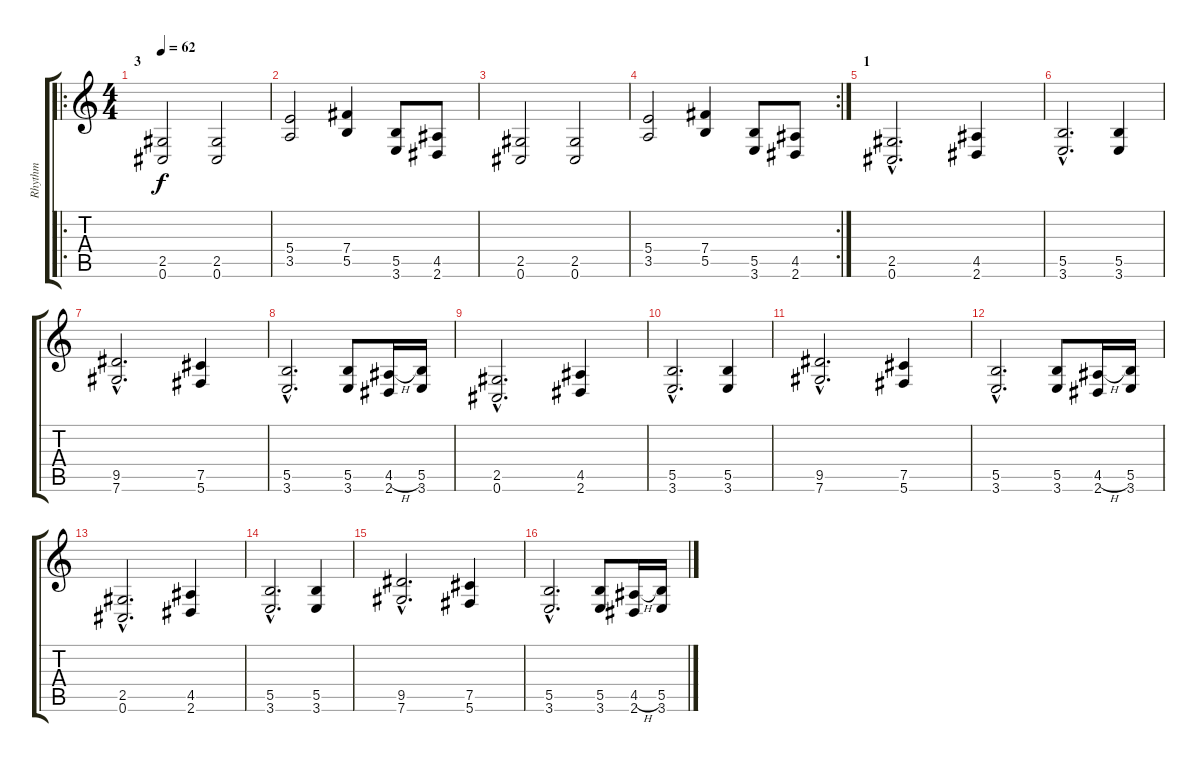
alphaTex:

\track ("Rhythm" "Rhythm") {instrument distortionguitar}
\staff {score tabs}
\tuning (Db4 Ab3 E3 B2 Gb2 Db2) {hide}
\ro
\ts (4 4)
\section ("" "3")
\tempo 62
\clef g2
\ks c
(2.5 0.6).2{dy f} (2.5 0.6).2 |
(5.4 3.5).2 (7.4 5.5).4 (5.5 3.6).8 (4.5 2.6).8 |
(2.5 0.6).2 (2.5 0.6).2 |
\rc 2
(5.4 3.5).2 (7.4 5.5).4 (5.5 3.6).8 (4.5 2.6).8 |
\section ("" "1")
(2.5{hac} 0.6{hac}).2{d} (4.5 2.6).4 |
(5.5{hac} 3.6{hac}).2{d} (5.5 3.6).4 |
(9.5{hac} 7.6{hac}).2{d} (7.5 5.6).4 |
(5.5{hac} 3.6{hac}).2{d} (5.5 3.6).8 (4.5{h} 2.6).16 (5.5 3.6).16 |
(2.5{hac} 0.6{hac}).2{d} (4.5 2.6).4 |
(5.5{hac} 3.6{hac}).2{d} (5.5 3.6).4 |
(9.5{hac} 7.6{hac}).2{d} (7.5 5.6).4 |
(5.5{hac} 3.6{hac}).2{d} (5.5 3.6).8 (4.5{h} 2.6).16 (5.5 3.6).16 |
(2.5{hac} 0.6{hac}).2{d} (4.5 2.6).4 |
(5.5{hac} 3.6{hac}).2{d} (5.5 3.6).4 |
(9.5{hac} 7.6{hac}).2{d} (7.5 5.6).4 |
(5.5{hac} 3.6{hac}).2{d} (5.5 3.6).8 (4.5{h} 2.6).16 (5.5 3.6).16
